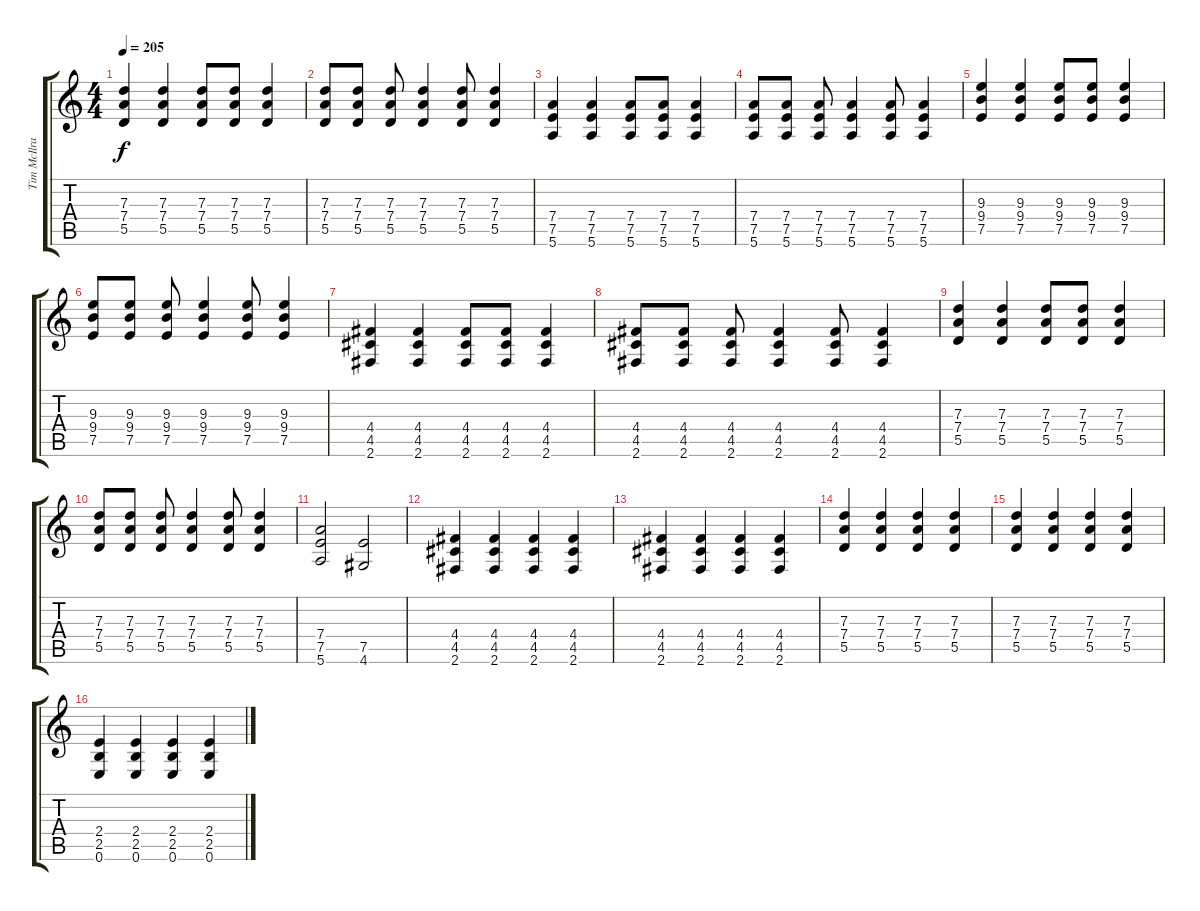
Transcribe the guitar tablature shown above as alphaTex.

\track ("Tim McIlrath" "Tim McIlra") {instrument distortionguitar}
\staff {score tabs}
\tuning (E4 B3 G3 D3 A2 E2) {hide}
\ts (4 4)
\tempo 205
\clef g2
\ks c
(7.3 7.4 5.5).4{dy f} (7.3 7.4 5.5).4 (7.3 7.4 5.5).8 (7.3 7.4 5.5).8 (7.3 7.4 5.5).4 |
(7.3 7.4 5.5).8 (7.3 7.4 5.5).8 (7.3 7.4 5.5).8 (7.3 7.4 5.5).4 (7.3 7.4 5.5).8 (7.3 7.4 5.5).4 |
(7.4 7.5 5.6).4 (7.4 7.5 5.6).4 (7.4 7.5 5.6).8 (7.4 7.5 5.6).8 (7.4 7.5 5.6).4 |
(7.4 7.5 5.6).8 (7.4 7.5 5.6).8 (7.4 7.5 5.6).8 (7.4 7.5 5.6).4 (7.4 7.5 5.6).8 (7.4 7.5 5.6).4 |
(9.3 9.4 7.5).4 (9.3 9.4 7.5).4 (9.3 9.4 7.5).8 (9.3 9.4 7.5).8 (9.3 9.4 7.5).4 |
(9.3 9.4 7.5).8 (9.3 9.4 7.5).8 (9.3 9.4 7.5).8 (9.3 9.4 7.5).4 (9.3 9.4 7.5).8 (9.3 9.4 7.5).4 |
(4.4 4.5 2.6).4 (4.4 4.5 2.6).4 (4.4 4.5 2.6).8 (4.4 4.5 2.6).8 (4.4 4.5 2.6).4 |
(4.4 4.5 2.6).8 (4.4 4.5 2.6).8 (4.4 4.5 2.6).8 (4.4 4.5 2.6).4 (4.4 4.5 2.6).8 (4.4 4.5 2.6).4 |
(7.3 7.4 5.5).4 (7.3 7.4 5.5).4 (7.3 7.4 5.5).8 (7.3 7.4 5.5).8 (7.3 7.4 5.5).4 |
(7.3 7.4 5.5).8 (7.3 7.4 5.5).8 (7.3 7.4 5.5).8 (7.3 7.4 5.5).4 (7.3 7.4 5.5).8 (7.3 7.4 5.5).4 |
(7.4 7.5 5.6).2 (7.5 4.6).2 |
(4.4 4.5 2.6).4 (4.4 4.5 2.6).4 (4.4 4.5 2.6).4 (4.4 4.5 2.6).4 |
(4.4 4.5 2.6).4 (4.4 4.5 2.6).4 (4.4 4.5 2.6).4 (4.4 4.5 2.6).4 |
(7.3 7.4 5.5).4 (7.3 7.4 5.5).4 (7.3 7.4 5.5).4 (7.3 7.4 5.5).4 |
(7.3 7.4 5.5).4 (7.3 7.4 5.5).4 (7.3 7.4 5.5).4 (7.3 7.4 5.5).4 |
(2.4 2.5 0.6).4 (2.4 2.5 0.6).4 (2.4 2.5 0.6).4 (2.4 2.5 0.6).4
